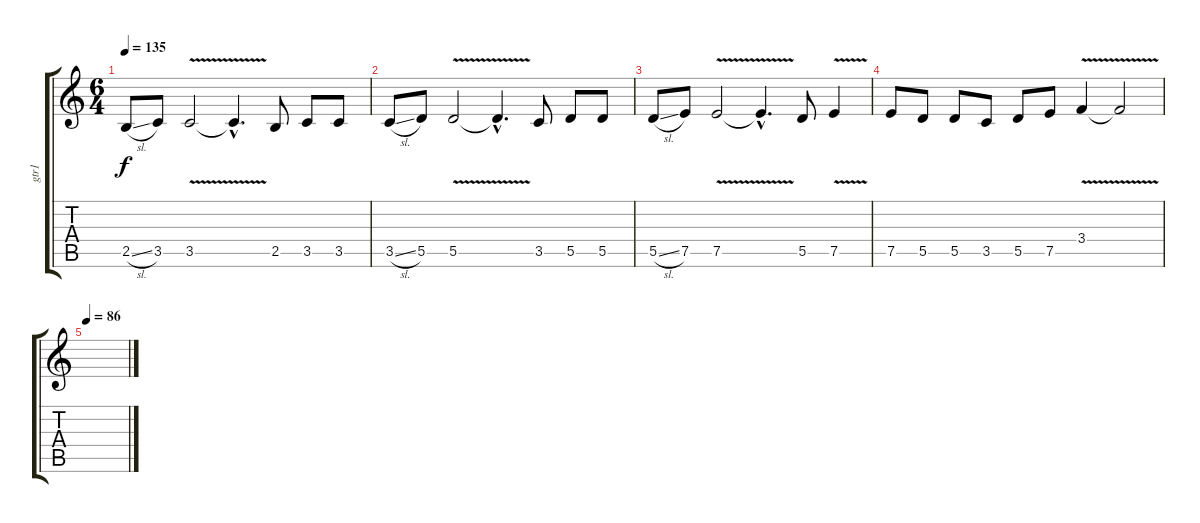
\track ("gtr1" "gtr1") {instrument electricguitarjazz}
\staff {score tabs}
\tuning (E4 B3 G3 D3 A2 D2) {hide}
\ts (6 4)
\tempo 135
\clef g2
\ks c
2.5{sl}.8{dy f volume 15 balance 2} 3.5.8 3.5{v}.2 3.5{hac t}.4{d} 2.5.8 3.5.8 3.5.8 |
3.5{sl}.8{volume 3} 5.5.8 5.5{v}.2 5.5{hac t}.4{d} 3.5.8 5.5.8 5.5.8 |
5.5{sl}.8 7.5.8 7.5{v}.2 7.5{hac t}.4{d} 5.5.8 7.5{v}.4 |
7.5.8 5.5.8 5.5.8 3.5.8 5.5.8 7.5.8 3.4{v}.4 3.4{t}.2{volume 0} |
\tempo 86
